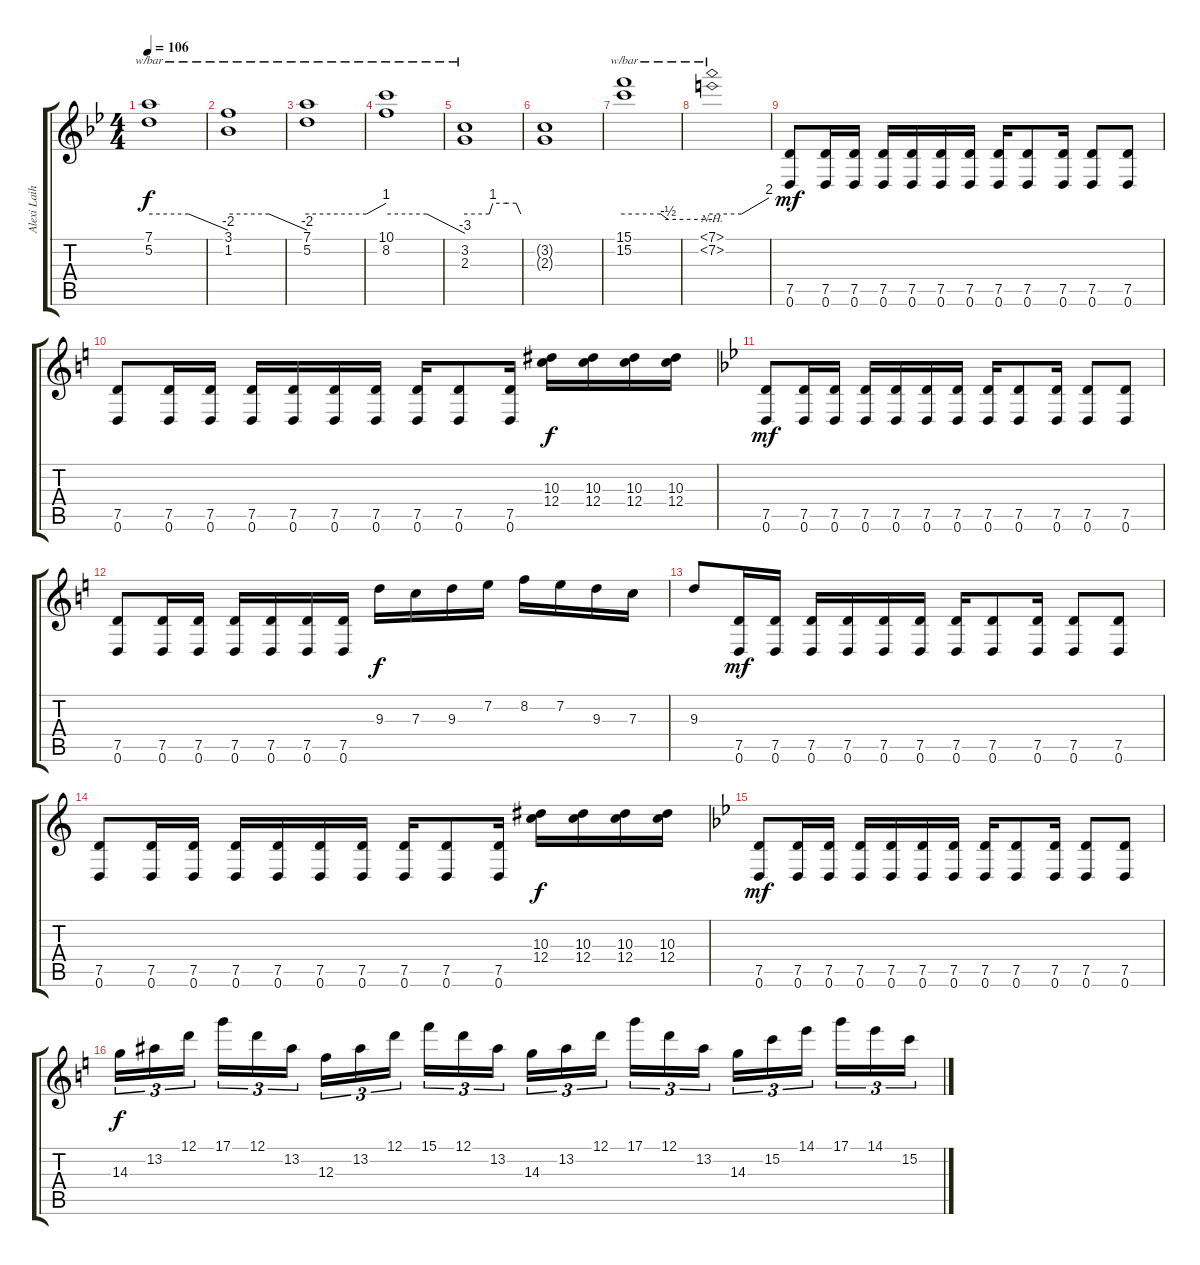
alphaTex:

\track ("Alexi Laiho" "Alexi Laih") {instrument distortionguitar}
\staff {score tabs}
\tuning (D4 A3 F3 C3 G2 D2) {hide}
\ts (4 4)
\tempo 106
\clef g2
\ks bb
(7.1 5.2).1{tbe (custom default 0 0 30 0 60 -8) dy f instrument distortionguitar} |
(3.1 1.2).1{tbe (custom default 0 0 31 0 60 -8)} |
(7.1 5.2).1{tbe (custom default 0 0 45 0 60 4)} |
(10.1 8.2).1{tbe (custom default 0 0 31 0 60 -12)} |
(3.2 2.3).1{tbe (custom default 0 0 26 0 30 4 45 4 55 4 60 0)} |
(3.2{t} 2.3{t}).1 |
(15.1 15.2).1{tbe (custom default 0 0 25 0 30 -2 60 -2)} |
(7.1{nh} 7.2{nh}).1{tbe (custom default 0 0 31 0 60 8)} |
(7.5 0.6).8{dy mf} (7.5 0.6).16 (7.5 0.6).16 (7.5 0.6).16 (7.5 0.6).16 (7.5 0.6).16 (7.5 0.6).16 (7.5 0.6).16 (7.5 0.6).8 (7.5 0.6).16 (7.5 0.6).8 (7.5 0.6).8 |
\ks c
(7.5 0.6).8 (7.5 0.6).16 (7.5 0.6).16 (7.5 0.6).16 (7.5 0.6).16 (7.5 0.6).16 (7.5 0.6).16 (7.5 0.6).16 (7.5 0.6).8 (7.5 0.6).16 (10.3 12.4).16{dy f} (10.3 12.4).16 (10.3 12.4).16 (10.3 12.4).16 |
\ks bb
(7.5 0.6).8{dy mf} (7.5 0.6).16 (7.5 0.6).16 (7.5 0.6).16 (7.5 0.6).16 (7.5 0.6).16 (7.5 0.6).16 (7.5 0.6).16 (7.5 0.6).8 (7.5 0.6).16 (7.5 0.6).8 (7.5 0.6).8 |
\ks c
(7.5 0.6).8 (7.5 0.6).16 (7.5 0.6).16 (7.5 0.6).16 (7.5 0.6).16 (7.5 0.6).16 (7.5 0.6).16 9.3.16{dy f} 7.3.16 9.3.16 7.2.16 8.2.16 7.2.16 9.3.16 7.3.16 |
9.3.8 (7.5 0.6).16{dy mf} (7.5 0.6).16 (7.5 0.6).16 (7.5 0.6).16 (7.5 0.6).16 (7.5 0.6).16 (7.5 0.6).16 (7.5 0.6).8 (7.5 0.6).16 (7.5 0.6).8 (7.5 0.6).8 |
(7.5 0.6).8 (7.5 0.6).16 (7.5 0.6).16 (7.5 0.6).16 (7.5 0.6).16 (7.5 0.6).16 (7.5 0.6).16 (7.5 0.6).16 (7.5 0.6).8 (7.5 0.6).16 (10.3 12.4).16{dy f} (10.3 12.4).16 (10.3 12.4).16 (10.3 12.4).16 |
\ks bb
(7.5 0.6).8{dy mf} (7.5 0.6).16 (7.5 0.6).16 (7.5 0.6).16 (7.5 0.6).16 (7.5 0.6).16 (7.5 0.6).16 (7.5 0.6).16 (7.5 0.6).8 (7.5 0.6).16 (7.5 0.6).8 (7.5 0.6).8 |
\ks c
14.3.16{tu (3 2) dy f balance 8 instrument overdrivenguitar} 13.2.16{tu (3 2)} 12.1.16{tu (3 2)} 17.1.16{tu (3 2)} 12.1.16{tu (3 2)} 13.2.16{tu (3 2)} 12.3.16{tu (3 2)} 13.2.16{tu (3 2)} 12.1.16{tu (3 2)} 15.1.16{tu (3 2)} 12.1.16{tu (3 2)} 13.2.16{tu (3 2)} 14.3.16{tu (3 2)} 13.2.16{tu (3 2)} 12.1.16{tu (3 2)} 17.1.16{tu (3 2)} 12.1.16{tu (3 2)} 13.2.16{tu (3 2)} 14.3.16{tu (3 2)} 15.2.16{tu (3 2)} 14.1.16{tu (3 2)} 17.1.16{tu (3 2)} 14.1.16{tu (3 2)} 15.2.16{tu (3 2)}
